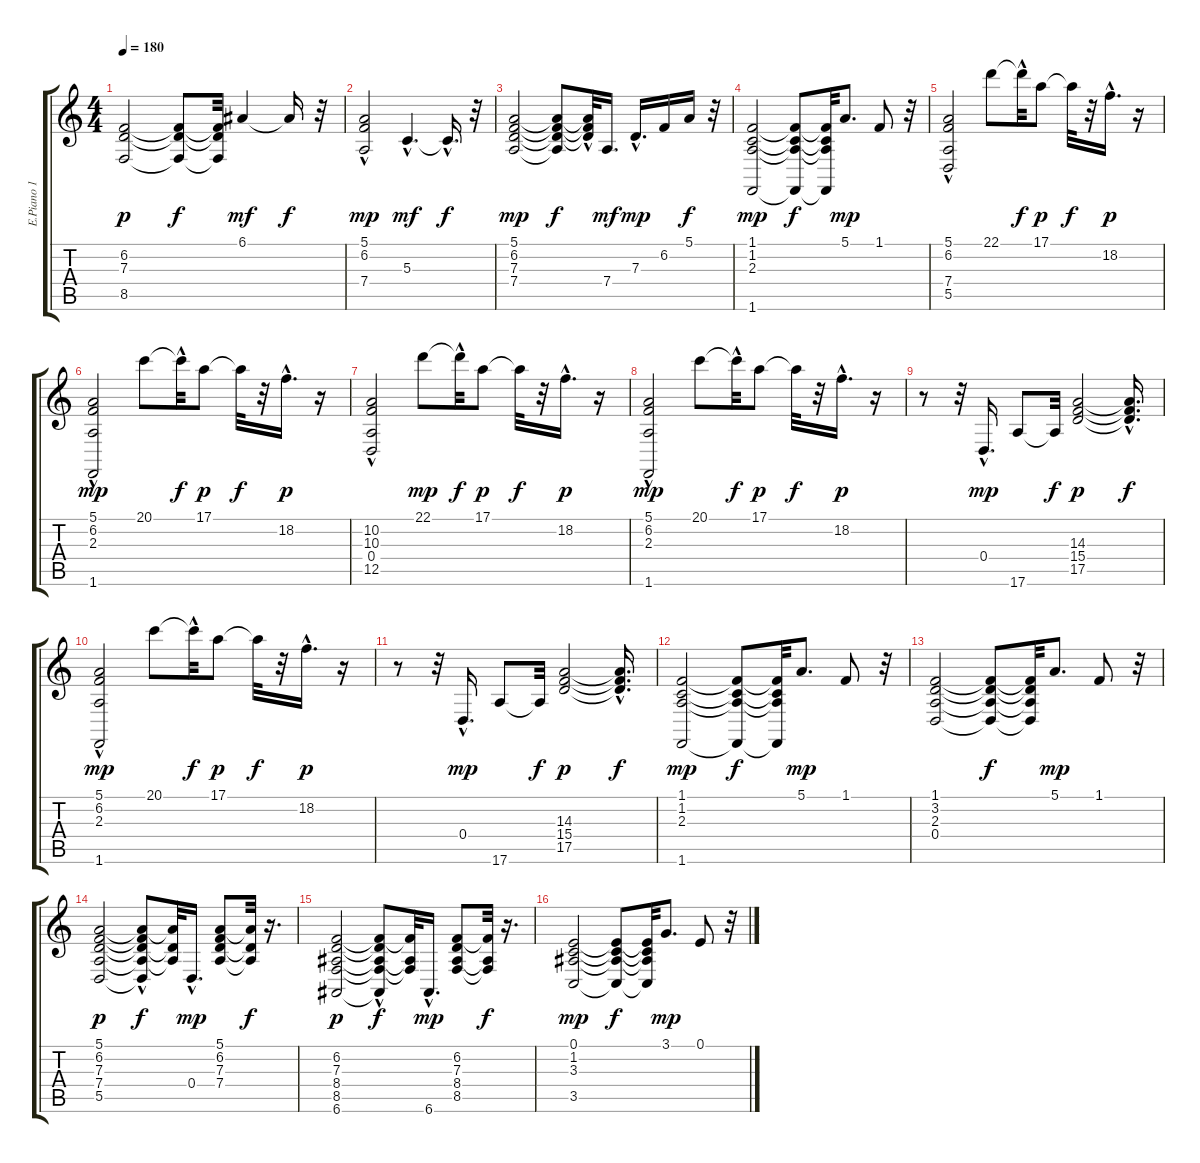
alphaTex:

\track ("E.Piano 1" "E.Piano 1") {instrument electricpiano1}
\staff {score tabs}
\tuning (E4 B3 G3 D3 A2 E2) {hide}
\ts (4 4)
\tempo 180
\clef g2
\ks c
(6.2 7.3 8.5).2{dy p} (6.2{t} 7.3{t} 8.5{t}).8{dy f} (6.2{t} 7.3{t} 8.5{t}).32 6.1.4{dy mf} 6.1{t}.16{dy f} r.32 |
(5.1{hac} 6.2{hac} 7.4{hac}).2{dy mp} 5.3{hac}.4{d dy mf} 5.3{hac t}.16{d dy f} r.32 |
(5.1 6.2 7.3 7.4).2{dy mp} (5.1{t} 6.2{t} 7.3{t} 7.4{t}).8{dy f} (5.1{t} 6.2{hac t} 7.3{t}).32 7.4.16{d dy mf} 7.3{hac}.16{d dy mp} 6.2.16 5.1.16{dy f} r.32 |
(1.1 1.2 2.3 1.6).2{dy mp} (1.1{t} 1.2{t} 2.3{t} 1.6{t}).8{dy f} (1.1{t} 1.2{t} 2.3{t} 1.6{t}).32 5.1.8{d dy mp} 1.1.8 r.32 |
(5.1{hac} 6.2{hac} 7.4{hac} 5.5{hac}).2 22.1.8 22.1{hac t}.32{dy f} 17.1.8{dy p} 17.1{t}.32{dy f} r.32 18.2{hac}.16{d dy p} r.16 |
(5.1{hac} 6.2{hac} 2.3{hac} 1.6{hac}).2{dy mp} 20.1.8 20.1{hac t}.32{dy f} 17.1.8{dy p} 17.1{t}.32{dy f} r.32 18.2{hac}.16{d dy p} r.16 |
(10.2{hac} 10.3{hac} 0.4{hac} 12.5{hac}).2 22.1.8{dy mp} 22.1{hac t}.32{dy f} 17.1.8{dy p} 17.1{t}.32{dy f} r.32 18.2{hac}.16{d dy p} r.16 |
(5.1{hac} 6.2{hac} 2.3{hac} 1.6{hac}).2{dy mp} 20.1.8 20.1{hac t}.32{dy f} 17.1.8{dy p} 17.1{t}.32{dy f} r.32 18.2{hac}.16{d dy p} r.16 |
r.8 r.32 0.4{hac}.16{d dy mp} 17.6.8 17.6{t}.32{dy f} (14.3 15.4 17.5).2{dy p} (14.3{hac t} 15.4{hac t} 17.5{hac t}).16{d dy f} |
(5.1{hac} 6.2{hac} 2.3{hac} 1.6{hac}).2{dy mp} 20.1.8 20.1{hac t}.32{dy f} 17.1.8{dy p} 17.1{t}.32{dy f} r.32 18.2{hac}.16{d dy p} r.16 |
r.8 r.32 0.4{hac}.16{d dy mp} 17.6.8 17.6{t}.32{dy f} (14.3 15.4 17.5).2{dy p} (14.3{hac t} 15.4{hac t} 17.5{hac t}).16{d dy f} |
(1.1 1.2 2.3 1.6).2{dy mp} (1.1{t} 1.2{t} 2.3{t} 1.6{t}).8{dy f} (1.1{t} 1.2{t} 2.3{t} 1.6{t}).32 5.1.8{d dy mp} 1.1.8 r.32 |
(1.1 3.2 2.3 0.4).2 (1.1{t} 3.2{t} 2.3{t} 0.4{t}).8{dy f} (1.1{t} 3.2{t} 2.3{t} 0.4{t}).32 5.1.8{d dy mp} 1.1.8 r.32 |
(5.1 6.2 7.3 7.4 5.5).2{dy p} (5.1{t} 6.2{t} 7.3{t} 7.4{t} 5.5{hac t}).8{dy f} (5.1{t} 7.3{t} 7.4{t}).32 0.4{hac}.16{d dy mp} (5.1 6.2 7.3 7.4).8 (5.1{t} 7.3{t} 7.4{t}).32{dy f} r.16{d} |
(6.2 7.3 8.4 8.5 6.6).2{dy p} (6.2{t} 7.3{t} 8.4{t} 8.5{t} 6.6{hac t}).8{dy f} (6.2{t} 8.4{t} 8.5{t}).32 6.6{hac}.16{d dy mp} (6.2 7.3 8.4 8.5).8 (6.2{t} 8.4{t} 8.5{t}).32{dy f} r.16{d} |
(0.1 1.2 3.3 3.5).2{dy mp} (0.1{t} 1.2{t} 3.3{t} 3.5{t}).8{dy f} (0.1{t} 1.2{t} 3.3{t} 3.5{t}).32 3.1.8{d dy mp} 0.1.8 r.32
